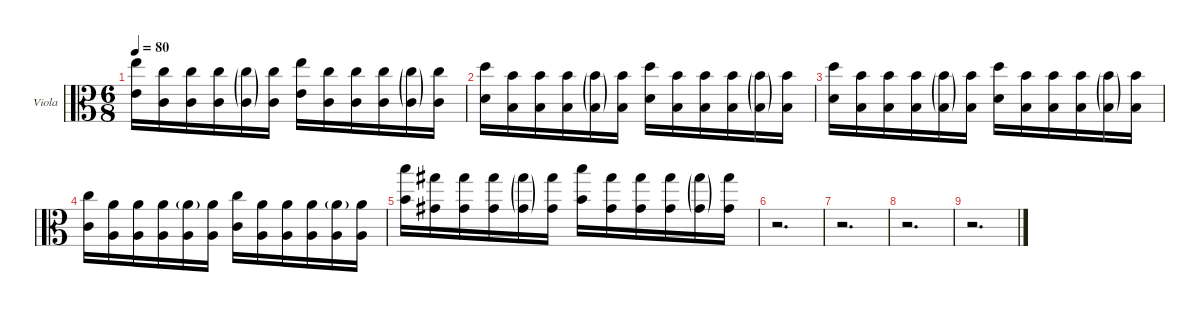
\defaultSystemsLayout 4
\hideDynamics
\bracketExtendMode groupsimilarinstruments
\firstSystemTrackNameOrientation horizontal
\otherSystemsTrackNameOrientation horizontal
\track ("Viola" "Viola") {instrument viola}
\staff {score}
\tuning (A4 D4 G3 C3)
\ts (6 8)
\tempo 80
\clef c3
\ks c
(7.1 9.3).16{dy f} (3.1 5.3).16 (3.1 5.3).16 (3.1 5.3).16 (3.1{g} 5.3{g}).16 (3.1 5.3).16 (7.1 9.3).16 (3.1 5.3).16 (3.1 5.3).16 (3.1 5.3).16 (3.1{g} 5.3{g}).16 (3.1 5.3).16 |
(7.3 5.1).16 (4.3 2.1).16 (4.3 2.1).16 (4.3 2.1).16 (4.3{g} 2.1{g}).16 (4.3 2.1).16 (5.1 7.3).16 (4.3 2.1).16 (4.3 2.1).16 (4.3 2.1).16 (4.3{g} 2.1{g}).16 (4.3 2.1).16 |
(5.1 7.3).16 (4.3 2.1).16 (4.3 2.1).16 (4.3 2.1).16 (4.3{g} 2.1{g}).16 (4.3 2.1).16 (5.1 7.3).16 (4.3 2.1).16 (4.3 2.1).16 (4.3 2.1).16 (4.3{g} 2.1{g}).16 (4.3 2.1).16 |
(5.3 10.2).16 (7.2 2.3).16 (7.2 2.3).16 (7.2 2.3).16 (7.2{g} 2.3).16 (7.2 2.3).16 (5.3 10.2).16 (7.2 2.3).16 (7.2 2.3).16 (7.2 2.3).16 (7.2{g} 2.3).16 (7.2 2.3).16 |
(21.2 23.4).16 (18.2 20.4).16 (18.2 20.4).16 (18.2 20.4).16 (18.2{g} 20.4{g}).16 (18.2 20.4).16 (21.2 23.4).16 (18.2 20.4).16 (18.2 20.4).16 (18.2 20.4).16 (18.2{g} 20.4{g}).16 (18.2 20.4).16 |
r.2{d} |
r.2{d} |
r.2{d} |
r.2{d}
